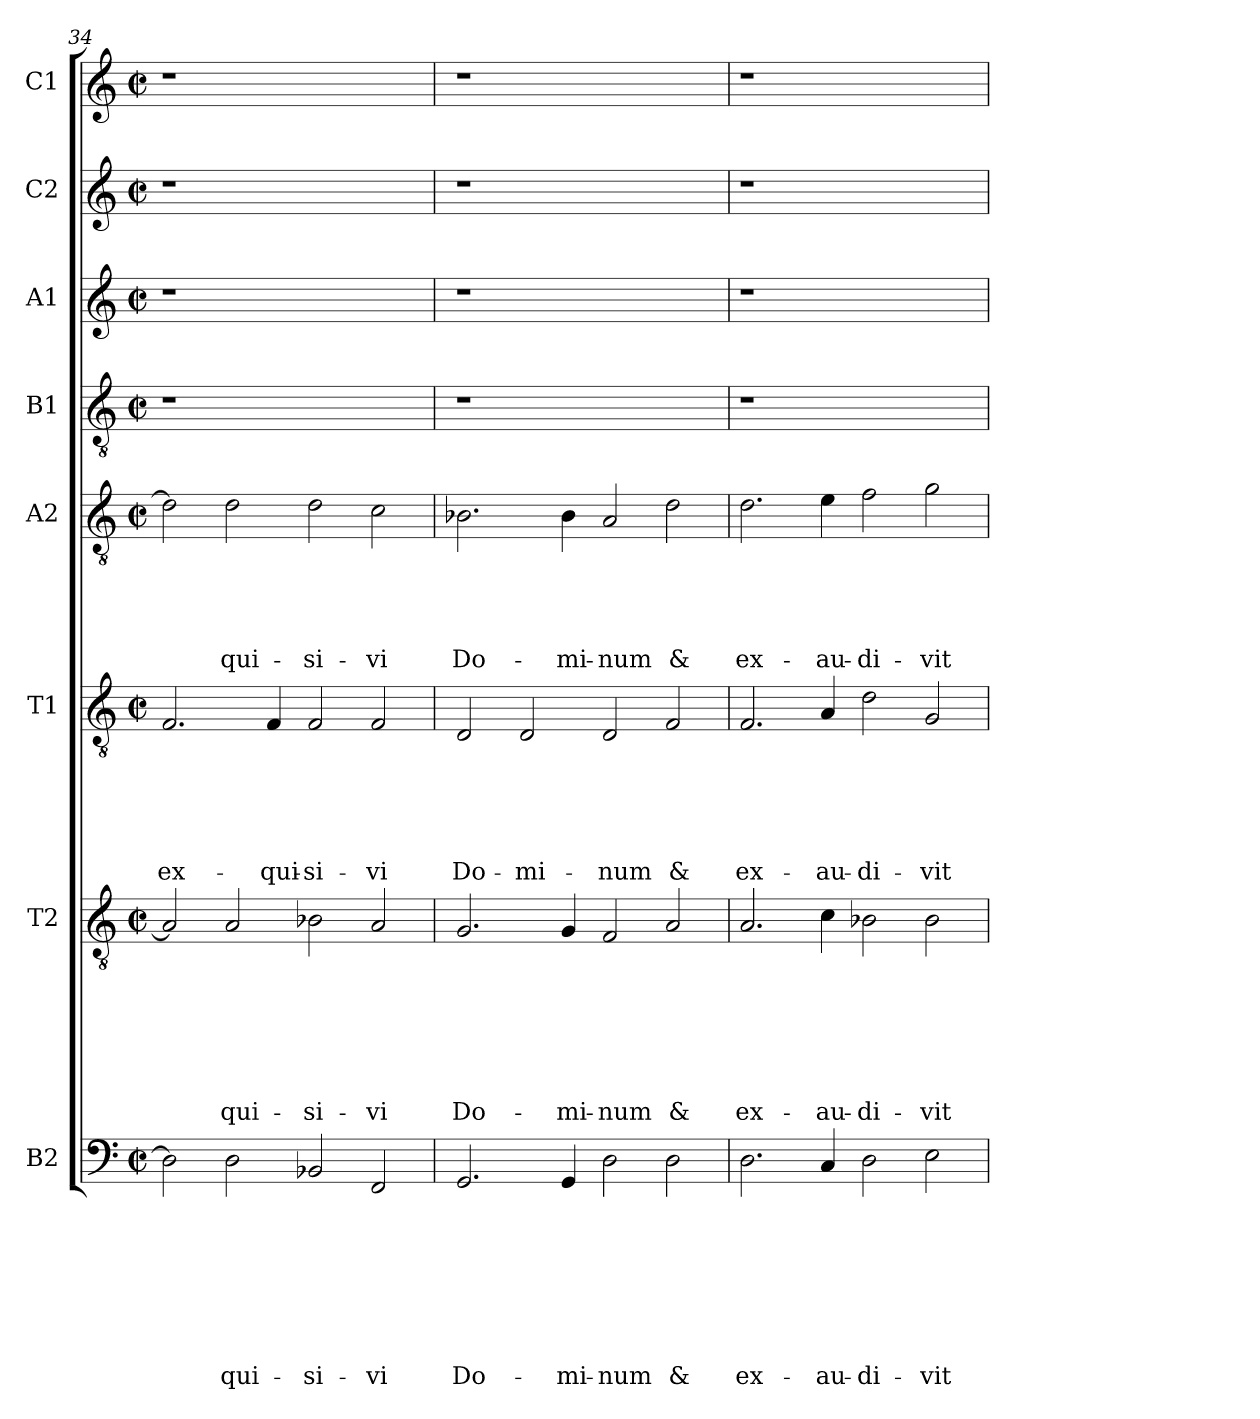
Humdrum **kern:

**kern	**text	**text	**text	**text	**text	**text	**text	**text	**kern	**text	**text	**text	**text	**text	**text	**text	**kern	**text	**text	**text	**text	**text	**text	**kern	**text	**text	**text	**text	**text	**kern	**kern	**kern	**kern
*part8	*part8	*part8	*part8	*part8	*part8	*part8	*part8	*part8	*part7	*part7	*part7	*part7	*part7	*part7	*part7	*part7	*part6	*part6	*part6	*part6	*part6	*part6	*part6	*part5	*part5	*part5	*part5	*part5	*part5	*part4	*part3	*part2	*part1
*staff8	*staff8	*staff8	*staff8	*staff8	*staff8	*staff8	*staff8	*staff8	*staff7	*staff7	*staff7	*staff7	*staff7	*staff7	*staff7	*staff7	*staff6	*staff6	*staff6	*staff6	*staff6	*staff6	*staff6	*staff5	*staff5	*staff5	*staff5	*staff5	*staff5	*staff4	*staff3	*staff2	*staff1
*I"B2	*	*	*	*	*	*	*	*	*I"T2	*	*	*	*	*	*	*	*I"T1	*	*	*	*	*	*	*I"A2	*	*	*	*	*	*I"B1	*I"A1	*I"C2	*I"C1
*clefF4	*	*	*	*	*	*	*	*	*clefGv2	*	*	*	*	*	*	*	*clefGv2	*	*	*	*	*	*	*clefGv2	*	*	*	*	*	*clefGv2	*clefG2	*clefG2	*clefG2
*k[]	*	*	*	*	*	*	*	*	*k[]	*	*	*	*	*	*	*	*k[]	*	*	*	*	*	*	*k[]	*	*	*	*	*	*k[]	*k[]	*k[]	*k[]
*C:	*	*	*	*	*	*	*	*	*C:	*	*	*	*	*	*	*	*C:	*	*	*	*	*	*	*C:	*	*	*	*	*	*C:	*C:	*C:	*C:
*M2/2	*	*	*	*	*	*	*	*	*M2/2	*	*	*	*	*	*	*	*M2/2	*	*	*	*	*	*	*M2/2	*	*	*	*	*	*M2/2	*M2/2	*M2/2	*M2/2
*met(c|)	*	*	*	*	*	*	*	*	*met(c|)	*	*	*	*	*	*	*	*met(c|)	*	*	*	*	*	*	*met(c|)	*	*	*	*	*	*met(c|)	*met(c|)	*met(c|)	*met(c|)
=34	=34	=34	=34	=34	=34	=34	=34	=34	=34	=34	=34	=34	=34	=34	=34	=34	=34	=34	=34	=34	=34	=34	=34	=34	=34	=34	=34	=34	=34	=34	=34	=34	=34
!	!	!	!	!	!	!	!	!	!	!	!	!	!	!	!	!	!	!	!	!	!	!	!LO:LY:b	!	!	!	!	!	!	!	!	!	!
2D\]	.	.	.	.	.	.	.	.	2A/]	.	.	.	.	.	.	.	2.F/	.	.	.	.	.	ex-	2d\]	.	.	.	.	.	1r	1r	1r	1r
!	!	!	!	!	!	!	!	!LO:LY:b	!	!	!	!	!	!	!	!LO:LY:b	!	!	!	!	!	!	!	!	!	!	!	!	!LO:LY:b	!	!	!	!
2D\	.	.	.	.	.	.	.	-qui-	2A/	.	.	.	.	.	.	-qui-	.	.	.	.	.	.	.	2d\	.	.	.	.	-qui-	.	.	.	.
!	!	!	!	!	!	!	!	!	!	!	!	!	!	!	!	!	!	!	!	!	!	!	!LO:LY:b	!	!	!	!	!	!	!	!	!	!
.	.	.	.	.	.	.	.	.	.	.	.	.	.	.	.	.	4F/	.	.	.	.	.	-qui-	.	.	.	.	.	.	.	.	.	.
!	!	!	!	!	!	!	!	!LO:LY:b	!	!	!	!	!	!	!	!LO:LY:b	!	!	!	!	!	!	!LO:LY:b	!	!	!	!	!	!LO:LY:b	!	!	!	!
2BB-X/	.	.	.	.	.	.	.	-si-	2B-X\	.	.	.	.	.	.	-si-	2F/	.	.	.	.	.	-si-	2d\	.	.	.	.	-si-	1ryy	1ryy	1ryy	1ryy
!	!	!	!	!	!	!	!	!LO:LY:b	!	!	!	!	!	!	!	!LO:LY:b	!	!	!	!	!	!	!LO:LY:b	!	!	!	!	!	!LO:LY:b	!	!	!	!
2FF/	.	.	.	.	.	.	.	-vi	2A/	.	.	.	.	.	.	-vi	2F/	.	.	.	.	.	-vi	2c\	.	.	.	.	-vi	.	.	.	.
!!LO:PB:g=z
=35	=35	=35	=35	=35	=35	=35	=35	=35	=35	=35	=35	=35	=35	=35	=35	=35	=35	=35	=35	=35	=35	=35	=35	=35	=35	=35	=35	=35	=35	=35	=35	=35	=35
!	!	!	!	!	!	!	!	!LO:LY:b	!	!	!	!	!	!	!	!LO:LY:b	!	!	!	!	!	!	!LO:LY:b	!	!	!	!	!	!LO:LY:b	!	!	!	!
2.GG/	.	.	.	.	.	.	.	Do-	2.G/	.	.	.	.	.	.	Do-	2D/	.	.	.	.	.	Do-	2.B-X\	.	.	.	.	Do-	1r	1r	1r	1r
!	!	!	!	!	!	!	!	!	!	!	!	!	!	!	!	!	!	!	!	!	!	!	!LO:LY:b	!	!	!	!	!	!	!	!	!	!
.	.	.	.	.	.	.	.	.	.	.	.	.	.	.	.	.	2D/	.	.	.	.	.	-mi-	.	.	.	.	.	.	.	.	.	.
!	!	!	!	!	!	!	!	!LO:LY:b	!	!	!	!	!	!	!	!LO:LY:b	!	!	!	!	!	!	!	!	!	!	!	!	!LO:LY:b	!	!	!	!
4GG/	.	.	.	.	.	.	.	-mi-	4G/	.	.	.	.	.	.	-mi-	.	.	.	.	.	.	.	4B-\	.	.	.	.	-mi-	.	.	.	.
!	!	!	!	!	!	!	!	!LO:LY:b	!	!	!	!	!	!	!	!LO:LY:b	!	!	!	!	!	!	!LO:LY:b	!	!	!	!	!	!LO:LY:b	!	!	!	!
2D\	.	.	.	.	.	.	.	-num	2F/	.	.	.	.	.	.	-num	2D/	.	.	.	.	.	-num	2A/	.	.	.	.	-num	1ryy	1ryy	1ryy	1ryy
!	!	!	!	!	!	!	!	!LO:LY:b	!	!	!	!	!	!	!	!LO:LY:b	!	!	!	!	!	!	!LO:LY:b	!	!	!	!	!	!LO:LY:b	!	!	!	!
2D\	.	.	.	.	.	.	.	&	2A/	.	.	.	.	.	.	&	2F/	.	.	.	.	.	&	2d\	.	.	.	.	&	.	.	.	.
=36	=36	=36	=36	=36	=36	=36	=36	=36	=36	=36	=36	=36	=36	=36	=36	=36	=36	=36	=36	=36	=36	=36	=36	=36	=36	=36	=36	=36	=36	=36	=36	=36	=36
!	!	!	!	!	!	!	!	!LO:LY:b	!	!	!	!	!	!	!	!LO:LY:b	!	!	!	!	!	!	!LO:LY:b	!	!	!	!	!	!LO:LY:b	!	!	!	!
2.D\	.	.	.	.	.	.	.	ex-	2.A/	.	.	.	.	.	.	ex-	2.F/	.	.	.	.	.	ex-	2.d\	.	.	.	.	ex-	1r	1r	1r	1r
!	!	!	!	!	!	!	!	!LO:LY:b	!	!	!	!	!	!	!	!LO:LY:b	!	!	!	!	!	!	!LO:LY:b	!	!	!	!	!	!LO:LY:b	!	!	!	!
4C/	.	.	.	.	.	.	.	-au-	4c\	.	.	.	.	.	.	-au-	4A/	.	.	.	.	.	-au-	4e\	.	.	.	.	-au-	.	.	.	.
!	!	!	!	!	!	!	!	!LO:LY:b	!	!	!	!	!	!	!	!LO:LY:b	!	!	!	!	!	!	!LO:LY:b	!	!	!	!	!	!LO:LY:b	!	!	!	!
2D\	.	.	.	.	.	.	.	-di-	2B-\	.	.	.	.	.	.	-di-	2d\	.	.	.	.	.	-di-	2f\	.	.	.	.	-di-	1ryy	1ryy	1ryy	1ryy
!	!	!	!	!	!	!	!	!LO:LY:b	!	!	!	!	!	!	!	!LO:LY:b	!	!	!	!	!	!	!LO:LY:b	!	!	!	!	!	!LO:LY:b	!	!	!	!
2E\	.	.	.	.	.	.	.	-vit	2B-\	.	.	.	.	.	.	-vit	2G/	.	.	.	.	.	-vit	2g\	.	.	.	.	-vit	.	.	.	.
=	=	=	=	=	=	=	=	=	=	=	=	=	=	=	=	=	=	=	=	=	=	=	=	=	=	=	=	=	=	=	=	=	=
*-	*-	*-	*-	*-	*-	*-	*-	*-	*-	*-	*-	*-	*-	*-	*-	*-	*-	*-	*-	*-	*-	*-	*-	*-	*-	*-	*-	*-	*-	*-	*-	*-	*-
